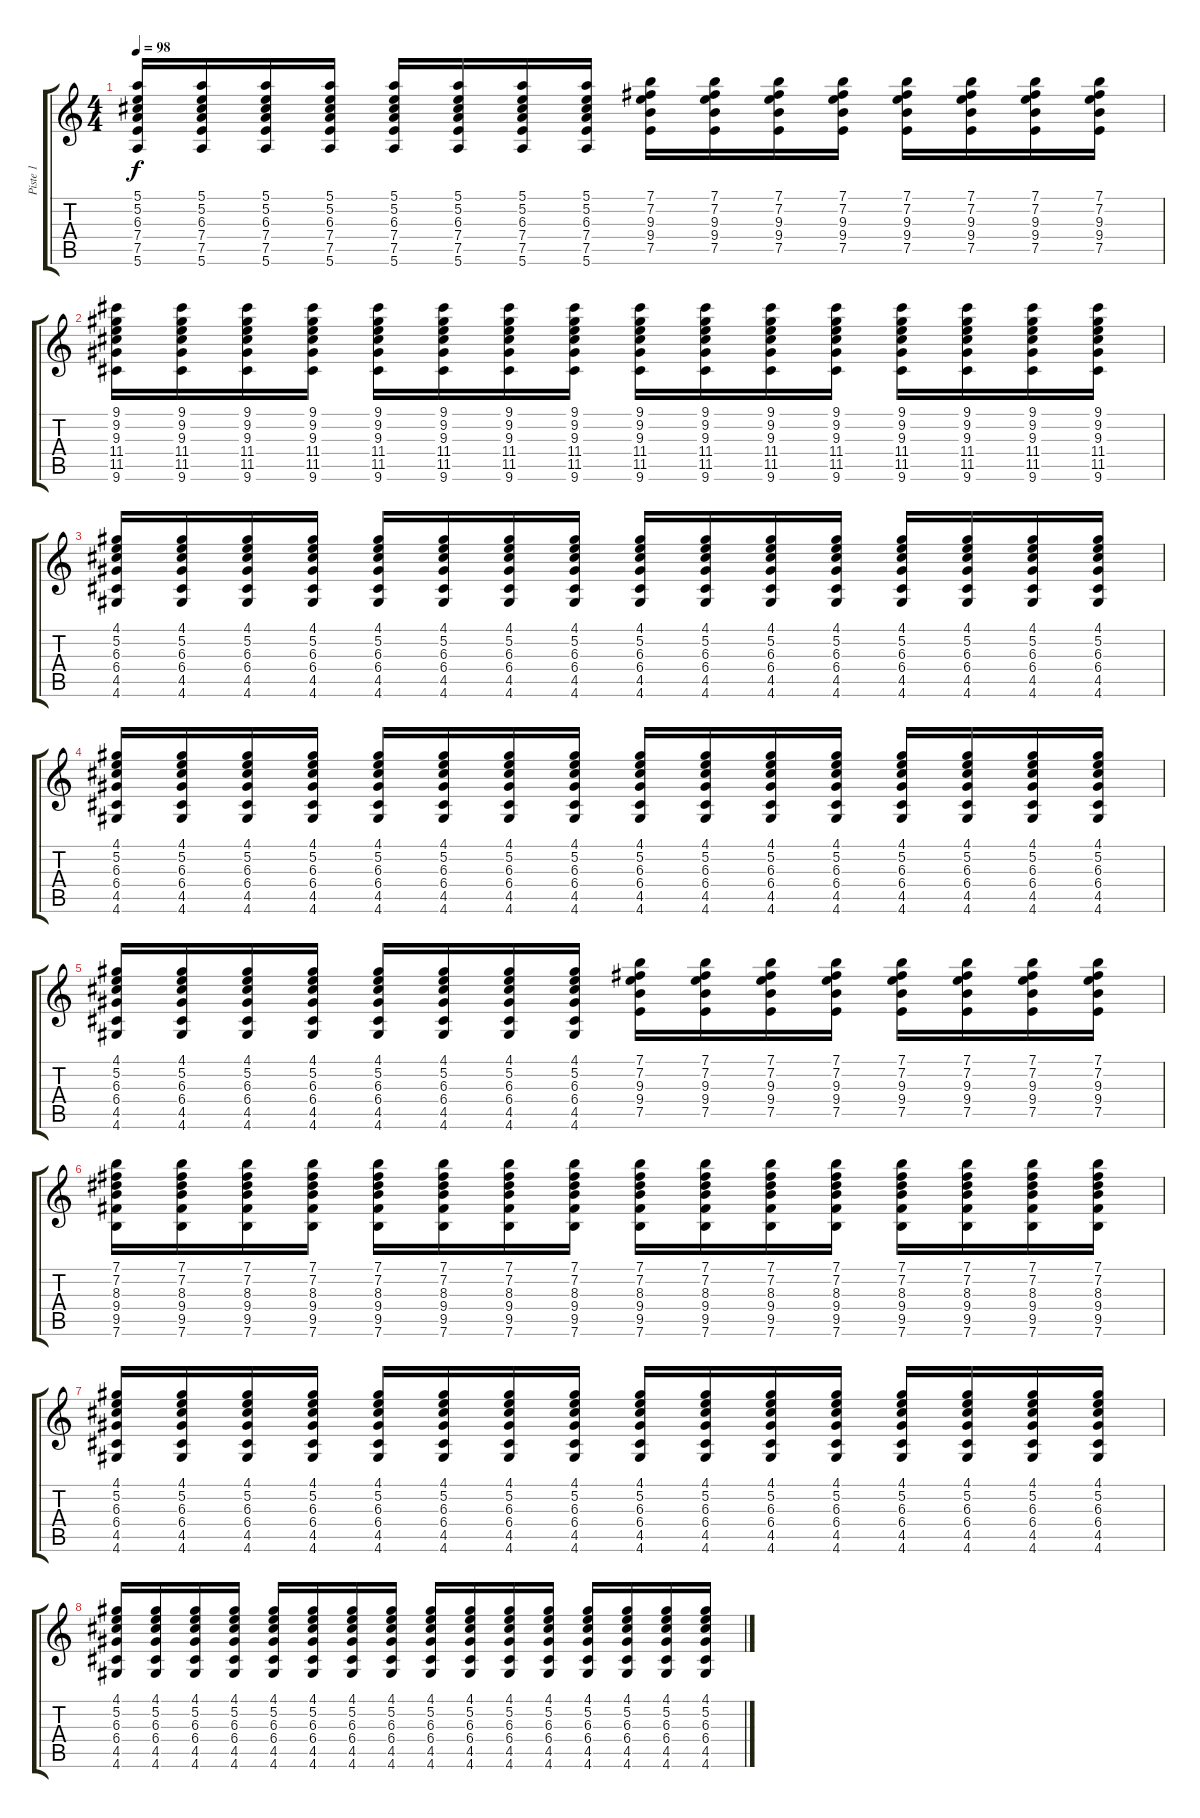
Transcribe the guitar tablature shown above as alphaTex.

\track ("Piste 1" "Piste 1") {instrument acousticguitarnylon}
\staff {score tabs}
\tuning (E4 B3 G3 D3 A2 E2) {hide}
\ts (4 4)
\tempo 98
\clef g2
\ks c
(5.1 5.2 6.3 7.4 7.5 5.6).16{dy f} (5.1 5.2 6.3 7.4 7.5 5.6).16 (5.1 5.2 6.3 7.4 7.5 5.6).16 (5.1 5.2 6.3 7.4 7.5 5.6).16 (5.1 5.2 6.3 7.4 7.5 5.6).16 (5.1 5.2 6.3 7.4 7.5 5.6).16 (5.1 5.2 6.3 7.4 7.5 5.6).16 (5.1 5.2 6.3 7.4 7.5 5.6).16 (7.1 7.2 9.3 9.4 7.5).16 (7.1 7.2 9.3 9.4 7.5).16 (7.1 7.2 9.3 9.4 7.5).16 (7.1 7.2 9.3 9.4 7.5).16 (7.1 7.2 9.3 9.4 7.5).16 (7.1 7.2 9.3 9.4 7.5).16 (7.1 7.2 9.3 9.4 7.5).16 (7.1 7.2 9.3 9.4 7.5).16 |
(9.1 9.2 9.3 11.4 11.5 9.6).16 (9.1 9.2 9.3 11.4 11.5 9.6).16 (9.1 9.2 9.3 11.4 11.5 9.6).16 (9.1 9.2 9.3 11.4 11.5 9.6).16 (9.1 9.2 9.3 11.4 11.5 9.6).16 (9.1 9.2 9.3 11.4 11.5 9.6).16 (9.1 9.2 9.3 11.4 11.5 9.6).16 (9.1 9.2 9.3 11.4 11.5 9.6).16 (9.1 9.2 9.3 11.4 11.5 9.6).16 (9.1 9.2 9.3 11.4 11.5 9.6).16 (9.1 9.2 9.3 11.4 11.5 9.6).16 (9.1 9.2 9.3 11.4 11.5 9.6).16 (9.1 9.2 9.3 11.4 11.5 9.6).16 (9.1 9.2 9.3 11.4 11.5 9.6).16 (9.1 9.2 9.3 11.4 11.5 9.6).16 (9.1 9.2 9.3 11.4 11.5 9.6).16 |
(4.1 5.2 6.3 6.4 4.5 4.6).16 (4.1 5.2 6.3 6.4 4.5 4.6).16 (4.1 5.2 6.3 6.4 4.5 4.6).16 (4.1 5.2 6.3 6.4 4.5 4.6).16 (4.1 5.2 6.3 6.4 4.5 4.6).16 (4.1 5.2 6.3 6.4 4.5 4.6).16 (4.1 5.2 6.3 6.4 4.5 4.6).16 (4.1 5.2 6.3 6.4 4.5 4.6).16 (4.1 5.2 6.3 6.4 4.5 4.6).16 (4.1 5.2 6.3 6.4 4.5 4.6).16 (4.1 5.2 6.3 6.4 4.5 4.6).16 (4.1 5.2 6.3 6.4 4.5 4.6).16 (4.1 5.2 6.3 6.4 4.5 4.6).16 (4.1 5.2 6.3 6.4 4.5 4.6).16 (4.1 5.2 6.3 6.4 4.5 4.6).16 (4.1 5.2 6.3 6.4 4.5 4.6).16 |
(4.1 5.2 6.3 6.4 4.5 4.6).16 (4.1 5.2 6.3 6.4 4.5 4.6).16 (4.1 5.2 6.3 6.4 4.5 4.6).16 (4.1 5.2 6.3 6.4 4.5 4.6).16 (4.1 5.2 6.3 6.4 4.5 4.6).16 (4.1 5.2 6.3 6.4 4.5 4.6).16 (4.1 5.2 6.3 6.4 4.5 4.6).16 (4.1 5.2 6.3 6.4 4.5 4.6).16 (4.1 5.2 6.3 6.4 4.5 4.6).16 (4.1 5.2 6.3 6.4 4.5 4.6).16 (4.1 5.2 6.3 6.4 4.5 4.6).16 (4.1 5.2 6.3 6.4 4.5 4.6).16 (4.1 5.2 6.3 6.4 4.5 4.6).16 (4.1 5.2 6.3 6.4 4.5 4.6).16 (4.1 5.2 6.3 6.4 4.5 4.6).16 (4.1 5.2 6.3 6.4 4.5 4.6).16 |
(4.1 5.2 6.3 6.4 4.5 4.6).16 (4.1 5.2 6.3 6.4 4.5 4.6).16 (4.1 5.2 6.3 6.4 4.5 4.6).16 (4.1 5.2 6.3 6.4 4.5 4.6).16 (4.1 5.2 6.3 6.4 4.5 4.6).16 (4.1 5.2 6.3 6.4 4.5 4.6).16 (4.1 5.2 6.3 6.4 4.5 4.6).16 (4.1 5.2 6.3 6.4 4.5 4.6).16 (7.1 7.2 9.3 9.4 7.5).16 (7.1 7.2 9.3 9.4 7.5).16 (7.1 7.2 9.3 9.4 7.5).16 (7.1 7.2 9.3 9.4 7.5).16 (7.1 7.2 9.3 9.4 7.5).16 (7.1 7.2 9.3 9.4 7.5).16 (7.1 7.2 9.3 9.4 7.5).16 (7.1 7.2 9.3 9.4 7.5).16 |
(7.1 7.2 8.3 9.4 9.5 7.6).16 (7.1 7.2 8.3 9.4 9.5 7.6).16 (7.1 7.2 8.3 9.4 9.5 7.6).16 (7.1 7.2 8.3 9.4 9.5 7.6).16 (7.1 7.2 8.3 9.4 9.5 7.6).16 (7.1 7.2 8.3 9.4 9.5 7.6).16 (7.1 7.2 8.3 9.4 9.5 7.6).16 (7.1 7.2 8.3 9.4 9.5 7.6).16 (7.1 7.2 8.3 9.4 9.5 7.6).16 (7.1 7.2 8.3 9.4 9.5 7.6).16 (7.1 7.2 8.3 9.4 9.5 7.6).16 (7.1 7.2 8.3 9.4 9.5 7.6).16 (7.1 7.2 8.3 9.4 9.5 7.6).16 (7.1 7.2 8.3 9.4 9.5 7.6).16 (7.1 7.2 8.3 9.4 9.5 7.6).16 (7.1 7.2 8.3 9.4 9.5 7.6).16 |
(4.1 5.2 6.3 6.4 4.5 4.6).16 (4.1 5.2 6.3 6.4 4.5 4.6).16 (4.1 5.2 6.3 6.4 4.5 4.6).16 (4.1 5.2 6.3 6.4 4.5 4.6).16 (4.1 5.2 6.3 6.4 4.5 4.6).16 (4.1 5.2 6.3 6.4 4.5 4.6).16 (4.1 5.2 6.3 6.4 4.5 4.6).16 (4.1 5.2 6.3 6.4 4.5 4.6).16 (4.1 5.2 6.3 6.4 4.5 4.6).16 (4.1 5.2 6.3 6.4 4.5 4.6).16 (4.1 5.2 6.3 6.4 4.5 4.6).16 (4.1 5.2 6.3 6.4 4.5 4.6).16 (4.1 5.2 6.3 6.4 4.5 4.6).16 (4.1 5.2 6.3 6.4 4.5 4.6).16 (4.1 5.2 6.3 6.4 4.5 4.6).16 (4.1 5.2 6.3 6.4 4.5 4.6).16 |
(4.1 5.2 6.3 6.4 4.5 4.6).16 (4.1 5.2 6.3 6.4 4.5 4.6).16 (4.1 5.2 6.3 6.4 4.5 4.6).16 (4.1 5.2 6.3 6.4 4.5 4.6).16 (4.1 5.2 6.3 6.4 4.5 4.6).16 (4.1 5.2 6.3 6.4 4.5 4.6).16 (4.1 5.2 6.3 6.4 4.5 4.6).16 (4.1 5.2 6.3 6.4 4.5 4.6).16 (4.1 5.2 6.3 6.4 4.5 4.6).16 (4.1 5.2 6.3 6.4 4.5 4.6).16 (4.1 5.2 6.3 6.4 4.5 4.6).16 (4.1 5.2 6.3 6.4 4.5 4.6).16 (4.1 5.2 6.3 6.4 4.5 4.6).16 (4.1 5.2 6.3 6.4 4.5 4.6).16 (4.1 5.2 6.3 6.4 4.5 4.6).16 (4.1 5.2 6.3 6.4 4.5 4.6).16
